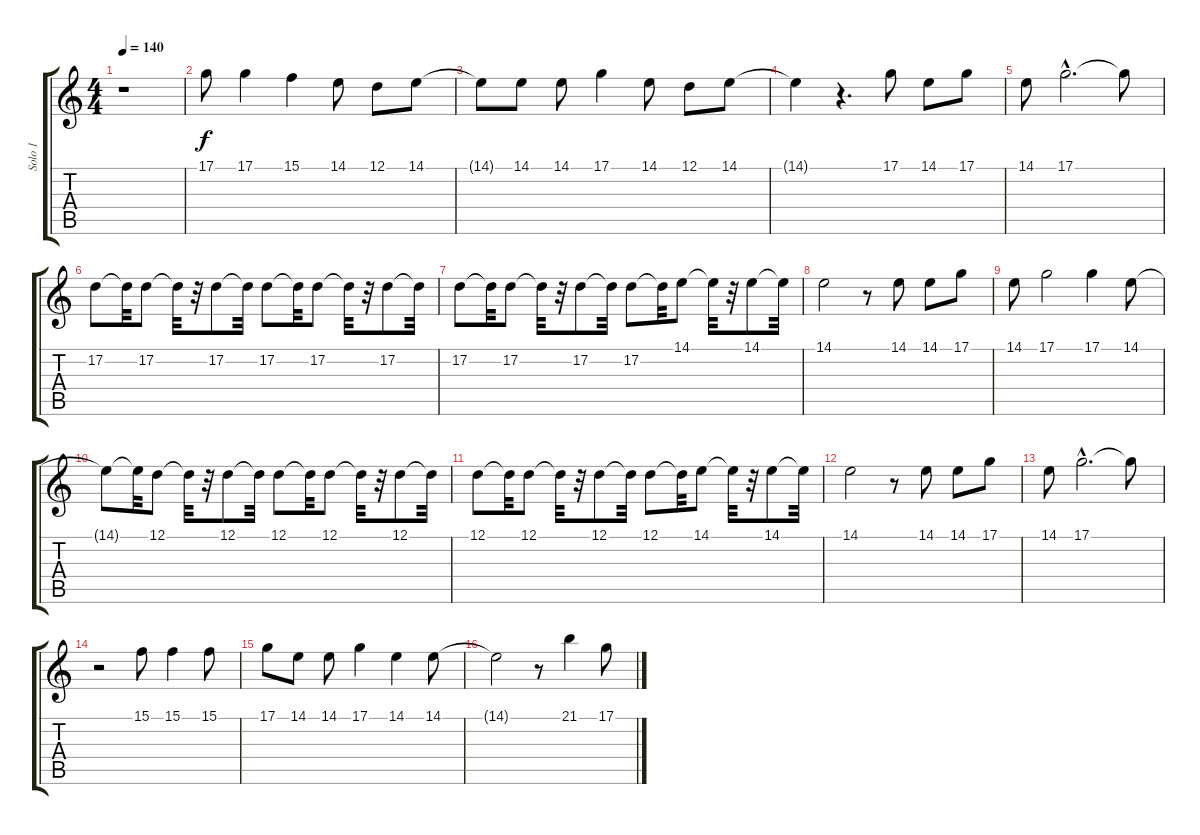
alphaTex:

\track ("Solo 1" "Solo 1") {instrument trumpet}
\staff {score tabs}
\tuning (D4 A3 F3 C3 G2 D2) {hide}
\ts (4 4)
\tempo 140
\clef g2
\ks c
r.1{dy f} |
17.1.8 17.1.4 15.1.4 14.1.8 12.1.8 14.1.8 |
14.1{t}.8 14.1.8 14.1.8 17.1.4 14.1.8 12.1.8 14.1.8 |
14.1{t}.4 r.4{d} 17.1.8 14.1.8 17.1.8 |
14.1.8 17.1{hac}.2{d} 17.1{t}.8 |
17.2.8 17.2{t}.32 17.2.8 17.2{t}.32 r.32 17.2.8 17.2{t}.32 17.2.8 17.2{t}.32 17.2.8 17.2{t}.32 r.32 17.2.8 17.2{t}.32 |
17.2.8 17.2{t}.32 17.2.8 17.2{t}.32 r.32 17.2.8 17.2{t}.32 17.2.8 17.2{t}.32 14.1.8 14.1{t}.32 r.32 14.1.8 14.1{t}.32 |
14.1.2 r.8 14.1.8 14.1.8 17.1.8 |
14.1.8 17.1.2 17.1.4 14.1.8 |
14.1{t}.8 14.1{t}.32 12.1.8 12.1{t}.32 r.32 12.1.8 12.1{t}.32 12.1.8 12.1{t}.32 12.1.8 12.1{t}.32 r.32 12.1.8 12.1{t}.32 |
12.1.8 12.1{t}.32 12.1.8 12.1{t}.32 r.32 12.1.8 12.1{t}.32 12.1.8 12.1{t}.32 14.1.8 14.1{t}.32 r.32 14.1.8 14.1{t}.32 |
14.1.2 r.8 14.1.8 14.1.8 17.1.8 |
14.1.8 17.1{hac}.2{d} 17.1{t}.8 |
r.2 15.1.8 15.1.4 15.1.8 |
17.1.8 14.1.8 14.1.8 17.1.4 14.1.4 14.1.8 |
14.1{t}.2 r.8 21.1.4 17.1.8
